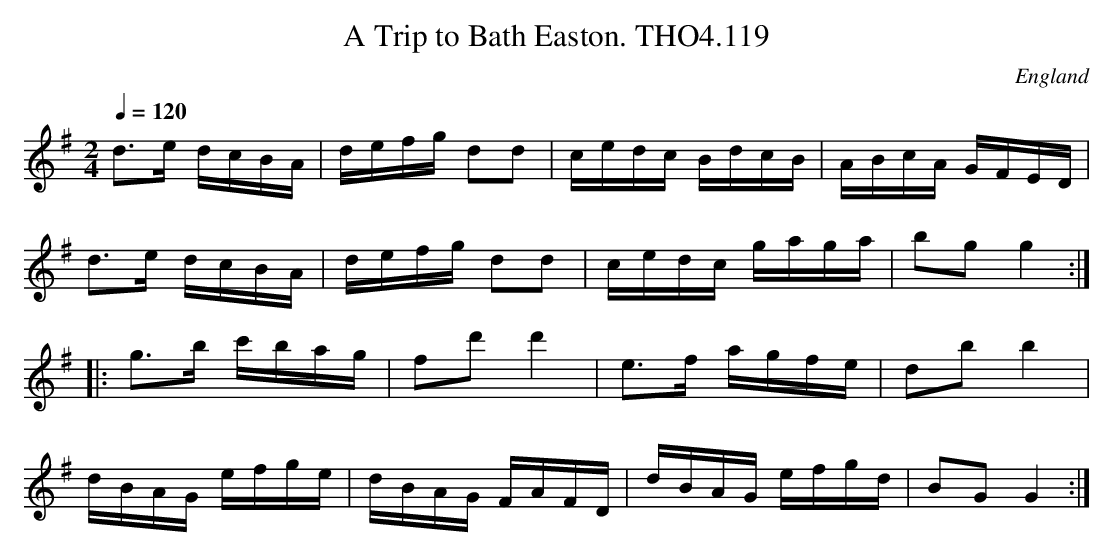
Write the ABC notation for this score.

X:1
T:Trip to Bath Easton. THO4.119, A
O:England
M:2/4
L:1/16
Q:1/4=120
K:G major
d2>e2 dcBA|defg d2d2|cedc BdcB|ABcA GFED|
d2>e2 dcBA|defg d2d2|cedc gaga|b2g2 g4:|
|:g2>b2 c'bag|f2d'2 d'4|e2>f2 agfe|d2b2 b4|
dBAG efge|dBAG FAFD|dBAG efgd|B2G2 G4:|
